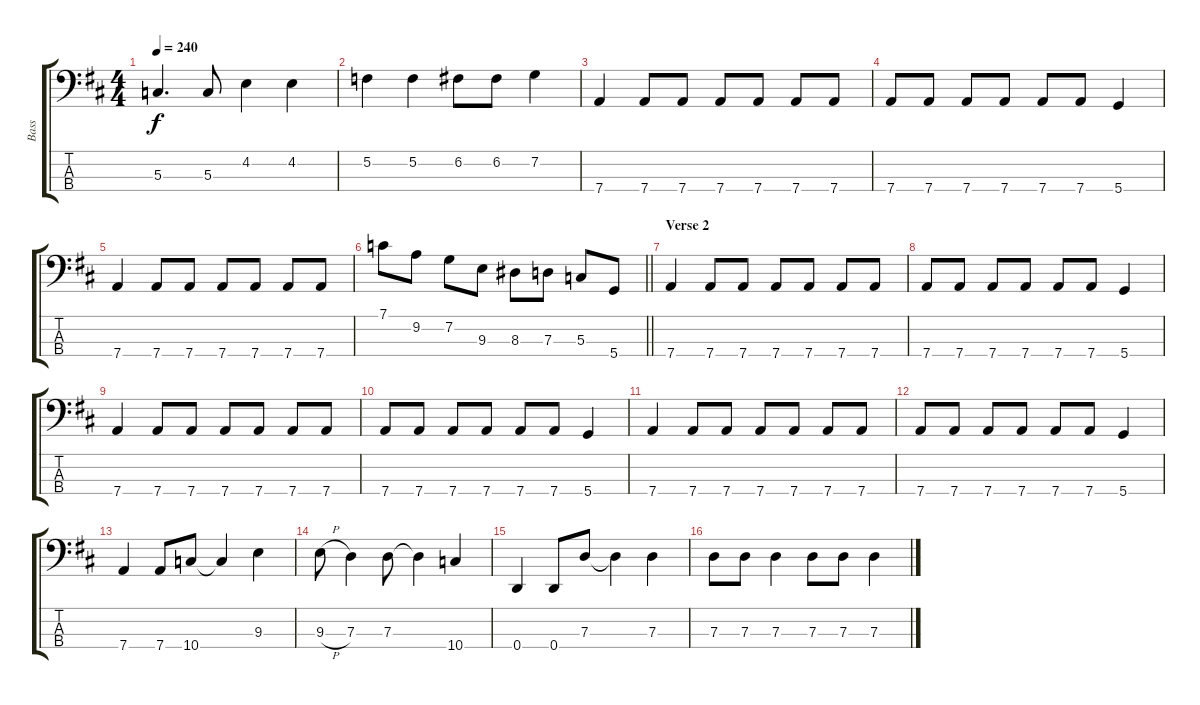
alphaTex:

\track ("Bass" "Bass") {instrument electricbassfinger}
\staff {score tabs}
\tuning (F2 C2 G1 D1) {hide}
\ts (4 4)
\tempo 240
\clef f4
\ks d
5.3.4{d dy f} 5.3.8 4.2.4 4.2.4 |
5.2.4 5.2.4 6.2.8 6.2.8 7.2.4 |
7.4.4 7.4.8 7.4.8 7.4.8 7.4.8 7.4.8 7.4.8 |
7.4.8 7.4.8 7.4.8 7.4.8 7.4.8 7.4.8 5.4.4 |
7.4.4 7.4.8 7.4.8 7.4.8 7.4.8 7.4.8 7.4.8 |
\barLineRight lightlight
7.1.8 9.2.8 7.2.8 9.3.8 8.3.8 7.3.8 5.3.8 5.4.8 |
\section ("" "Verse 2")
7.4.4 7.4.8 7.4.8 7.4.8 7.4.8 7.4.8 7.4.8 |
7.4.8 7.4.8 7.4.8 7.4.8 7.4.8 7.4.8 5.4.4 |
7.4.4 7.4.8 7.4.8 7.4.8 7.4.8 7.4.8 7.4.8 |
7.4.8 7.4.8 7.4.8 7.4.8 7.4.8 7.4.8 5.4.4 |
7.4.4 7.4.8 7.4.8 7.4.8 7.4.8 7.4.8 7.4.8 |
7.4.8 7.4.8 7.4.8 7.4.8 7.4.8 7.4.8 5.4.4 |
7.4.4 7.4.8 10.4.8 10.4{t}.4 9.3.4 |
9.3{h}.8 7.3.4 7.3.8 7.3{t}.4 10.4.4 |
0.4.4 0.4.8 7.3.8 7.3{t}.4 7.3.4 |
7.3.8 7.3.8 7.3.4 7.3.8 7.3.8 7.3.4
